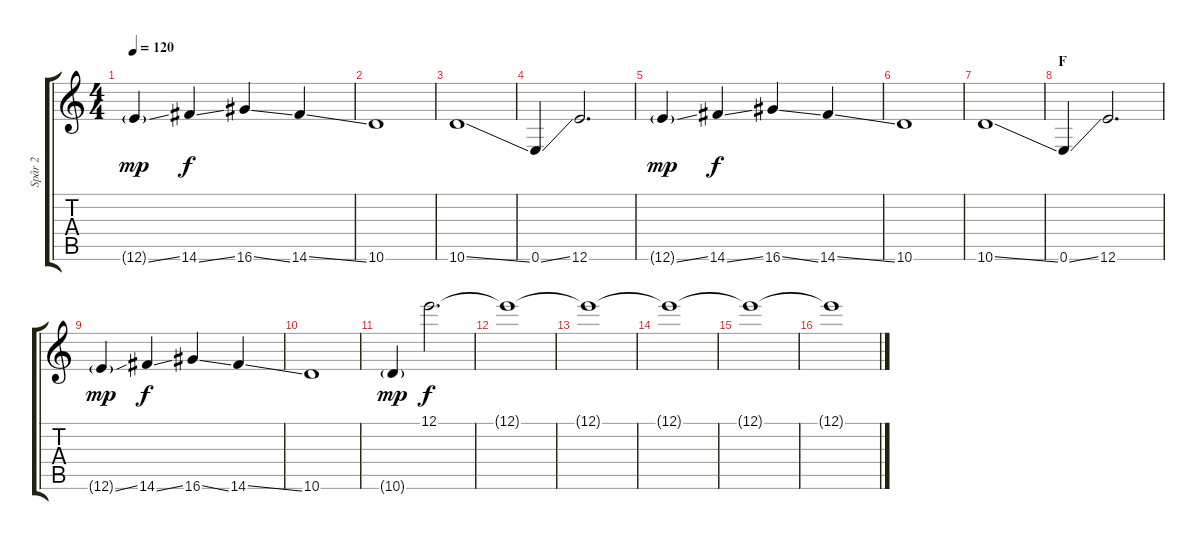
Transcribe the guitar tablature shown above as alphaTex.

\track ("Spår 2" "Spår 2") {instrument distortionguitar}
\staff {score tabs}
\tuning (E4 B3 G3 D3 A2 E2) {hide}
\ts (4 4)
\tempo 120
\clef g2
\ks c
12.6{ss g}.4{dy mp} 14.6{ss}.4{dy f} 16.6{ss}.4 14.6{ss}.4 |
10.6.1 |
10.6{ss}.1 |
0.6{ss}.4 12.6.2{d} |
12.6{ss g}.4{dy mp} 14.6{ss}.4{dy f} 16.6{ss}.4 14.6{ss}.4 |
10.6.1 |
10.6{ss}.1 |
\section ("" "F")
0.6{ss}.4 12.6.2{d} |
12.6{ss g}.4{dy mp} 14.6{ss}.4{dy f} 16.6{ss}.4 14.6{ss}.4 |
10.6.1 |
10.6{g}.4{dy mp} 12.1.2{d dy f} |
12.1{t}.1 |
12.1{t}.1 |
12.1{t}.1 |
12.1{t}.1 |
12.1{t}.1
